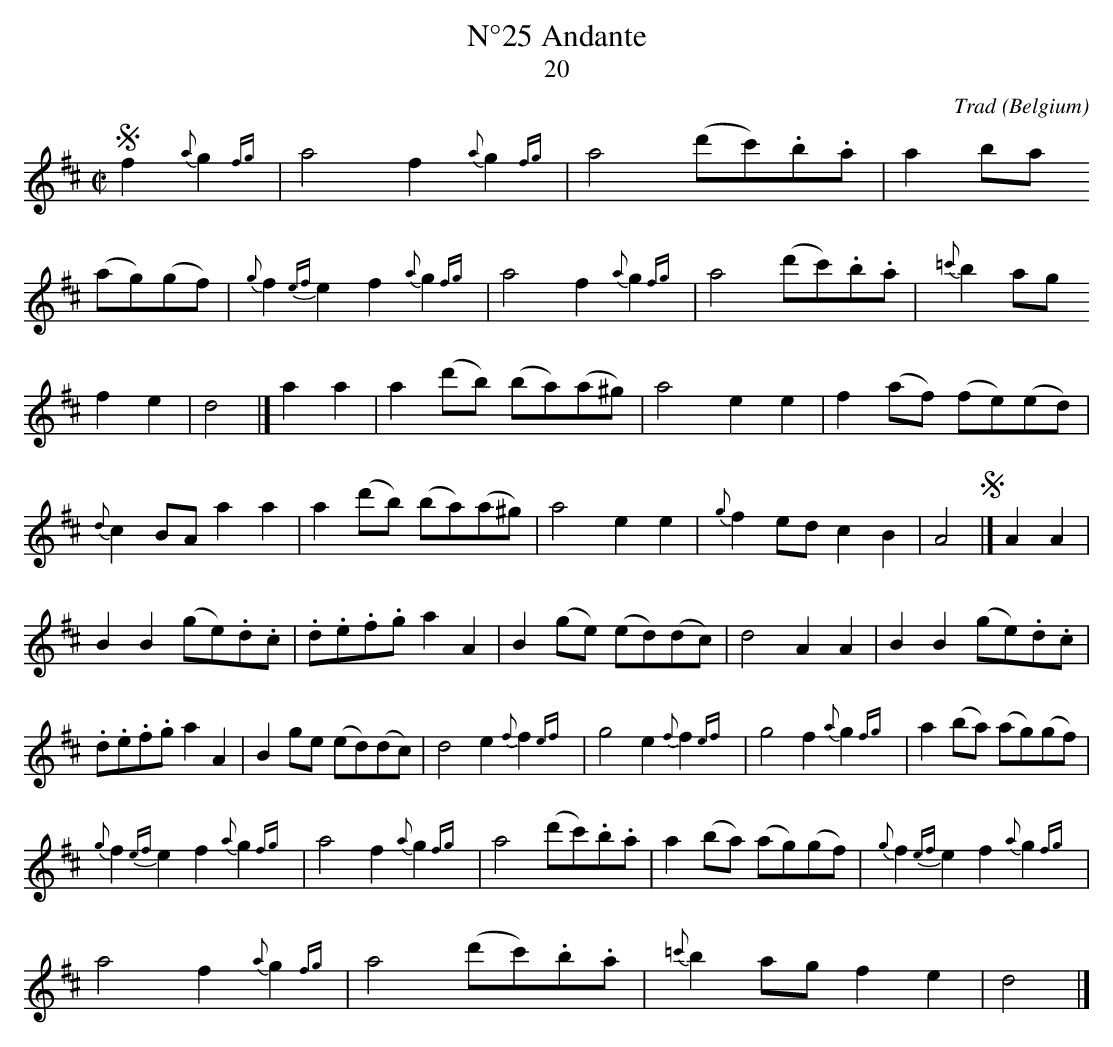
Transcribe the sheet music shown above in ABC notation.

X:1
T:N°25 Andante
T:20
C:Trad
O:Belgium
M:C|
L:1/8
K:Dmaj
!segno!f2{a} g2{fg}|a4 f2{a}g2{fg}|a4 (d'c').b.a|a2ba
(ag)(gf)|{g}f2{ef}e2 f2{a}g2{fg}|a4 f2{a}g2{fg}|a4 (d'c').b.a|{=c'}b2 ag
f2e2|d4|]a2a2|a2(d'b) (ba)(a^g)|a4 e2e2|f2(af) (fe)(ed)|
{d}c2BA a2a2|a2(d'b) (ba)(a^g)|a4 e2e2|{g}f2ed c2B2|A4!segno!|]A2A2|
B2B2 (ge).d.c|.d.e.f.g a2A2|B2(ge) (ed)(dc)|d4 A2A2|B2B2 (ge).d.c|
.d.e.f.g a2A2|B2ge (ed)(dc)|d4 e2{f}f2{ef}|g4 e2{f} f2{ef}|g4 f2{a} g2{fg}|a2(ba) (ag)(gf)|
{g}f2{ef}e2 f2{a}g2{fg}|a4 f2{a}g2{fg}|a4 (d'c').b.a|a2(ba) (ag)(gf)|{g}f2{ef}e2 f2{a}g2{fg}|
a4 f2{a}g2{fg}|a4 (d'c').b.a|{=c'}b2ag f2e2|d4|]
